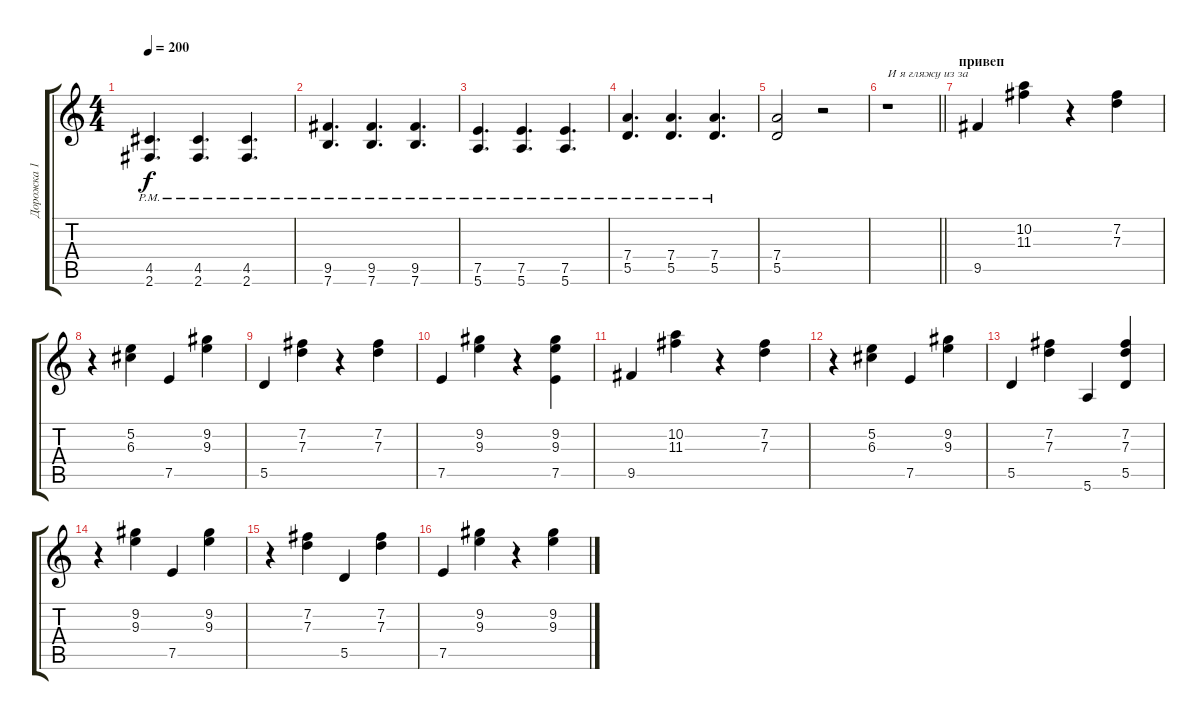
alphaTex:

\track ("Дорожка 1" "Дорожка 1") {instrument acousticguitarnylon}
\staff {score tabs}
\tuning (E4 B3 G3 D3 A2 E2) {hide}
\ts (4 4)
\tempo 200
\clef g2
\ks c
(4.5{pm} 2.6{pm}).4{d dy f} (4.5{pm} 2.6{pm}).4{d} (4.5{pm} 2.6{pm}).4{d} |
(9.5{pm} 7.6{pm}).4{d} (9.5{pm} 7.6{pm}).4{d} (9.5{pm} 7.6{pm}).4{d} |
(7.5{pm} 5.6{pm}).4{d} (7.5{pm} 5.6{pm}).4{d} (7.5{pm} 5.6{pm}).4{d} |
(7.4{pm} 5.5{pm}).4{d} (7.4{pm} 5.5{pm}).4{d} (7.4{pm} 5.5{pm}).4{d} |
(7.4 5.5).2 r.2 |
\barLineRight lightlight
r.1{txt "И я гляжу из за "} |
\section ("" "привеп")
9.5.4 (10.2 11.3).4 r.4 (7.2 7.3).4 |
r.4 (5.2 6.3).4 7.5.4 (9.2 9.3).4 |
5.5.4 (7.2 7.3).4 r.4 (7.2 7.3).4 |
7.5.4 (9.2 9.3).4 r.4 (9.2 9.3 7.5).4 |
9.5.4 (10.2 11.3).4 r.4 (7.2 7.3).4 |
r.4 (5.2 6.3).4 7.5.4 (9.2 9.3).4 |
5.5.4 (7.2 7.3).4 5.6.4 (7.2 7.3 5.5).4 |
r.4 (9.2 9.3).4 7.5.4 (9.2 9.3).4 |
r.4 (7.2 7.3).4 5.5.4 (7.2 7.3).4 |
7.5.4 (9.2 9.3).4 r.4 (9.2 9.3).4
